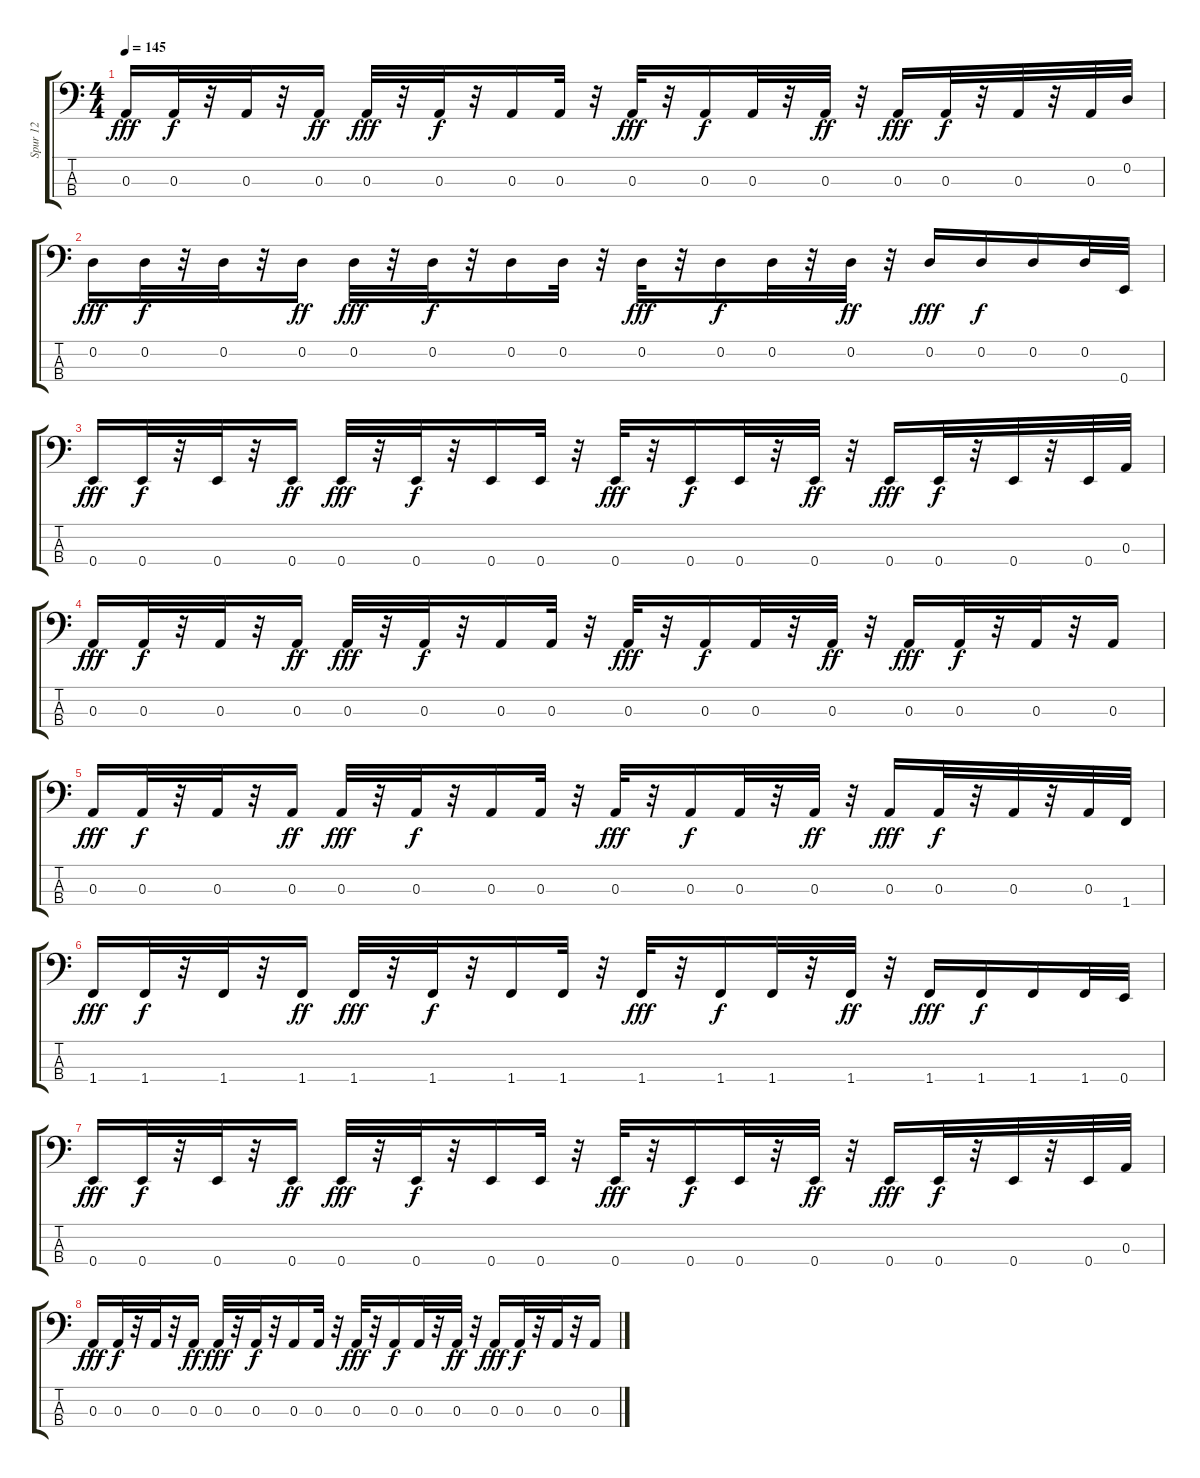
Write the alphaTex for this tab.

\track ("Spur 12" "Spur 12") {instrument synthbass2}
\staff {score tabs}
\tuning (G2 D2 A1 E1) {hide}
\ts (4 4)
\tempo 145
\clef f4
\ks c
0.3.16{dy fff} 0.3.32{dy f} r.32 0.3.32 r.32 0.3.16{dy ff} 0.3.32{dy fff} r.32 0.3.32{dy f} r.32 0.3.16 0.3.32 r.32 0.3.32{dy fff} r.32 0.3.16{dy f} 0.3.32 r.32 0.3.32{dy ff} r.32 0.3.16{dy fff} 0.3.32{dy f} r.32 0.3.32 r.32 0.3.32 0.2.32 |
0.2.16{dy fff} 0.2.32{dy f} r.32 0.2.32 r.32 0.2.16{dy ff} 0.2.32{dy fff} r.32 0.2.32{dy f} r.32 0.2.16 0.2.32 r.32 0.2.32{dy fff} r.32 0.2.16{dy f} 0.2.32 r.32 0.2.32{dy ff} r.32 0.2.16{dy fff} 0.2.16{dy f} 0.2.16 0.2.32 0.4.32 |
0.4.16{dy fff} 0.4.32{dy f} r.32 0.4.32 r.32 0.4.16{dy ff} 0.4.32{dy fff} r.32 0.4.32{dy f} r.32 0.4.16 0.4.32 r.32 0.4.32{dy fff} r.32 0.4.16{dy f} 0.4.32 r.32 0.4.32{dy ff} r.32 0.4.16{dy fff} 0.4.32{dy f} r.32 0.4.32 r.32 0.4.32 0.3.32 |
0.3.16{dy fff} 0.3.32{dy f} r.32 0.3.32 r.32 0.3.16{dy ff} 0.3.32{dy fff} r.32 0.3.32{dy f} r.32 0.3.16 0.3.32 r.32 0.3.32{dy fff} r.32 0.3.16{dy f} 0.3.32 r.32 0.3.32{dy ff} r.32 0.3.16{dy fff} 0.3.32{dy f} r.32 0.3.32 r.32 0.3.16 |
0.3.16{dy fff} 0.3.32{dy f} r.32 0.3.32 r.32 0.3.16{dy ff} 0.3.32{dy fff} r.32 0.3.32{dy f} r.32 0.3.16 0.3.32 r.32 0.3.32{dy fff} r.32 0.3.16{dy f} 0.3.32 r.32 0.3.32{dy ff} r.32 0.3.16{dy fff} 0.3.32{dy f} r.32 0.3.32 r.32 0.3.32 1.4.32 |
1.4.16{dy fff} 1.4.32{dy f} r.32 1.4.32 r.32 1.4.16{dy ff} 1.4.32{dy fff} r.32 1.4.32{dy f} r.32 1.4.16 1.4.32 r.32 1.4.32{dy fff} r.32 1.4.16{dy f} 1.4.32 r.32 1.4.32{dy ff} r.32 1.4.16{dy fff} 1.4.16{dy f} 1.4.16 1.4.32 0.4.32 |
0.4.16{dy fff} 0.4.32{dy f} r.32 0.4.32 r.32 0.4.16{dy ff} 0.4.32{dy fff} r.32 0.4.32{dy f} r.32 0.4.16 0.4.32 r.32 0.4.32{dy fff} r.32 0.4.16{dy f} 0.4.32 r.32 0.4.32{dy ff} r.32 0.4.16{dy fff} 0.4.32{dy f} r.32 0.4.32 r.32 0.4.32 0.3.32 |
0.3.16{dy fff} 0.3.32{dy f} r.32 0.3.32 r.32 0.3.16{dy ff} 0.3.32{dy fff} r.32 0.3.32{dy f} r.32 0.3.16 0.3.32 r.32 0.3.32{dy fff} r.32 0.3.16{dy f} 0.3.32 r.32 0.3.32{dy ff} r.32 0.3.16{dy fff} 0.3.32{dy f} r.32 0.3.32 r.32 0.3.16
